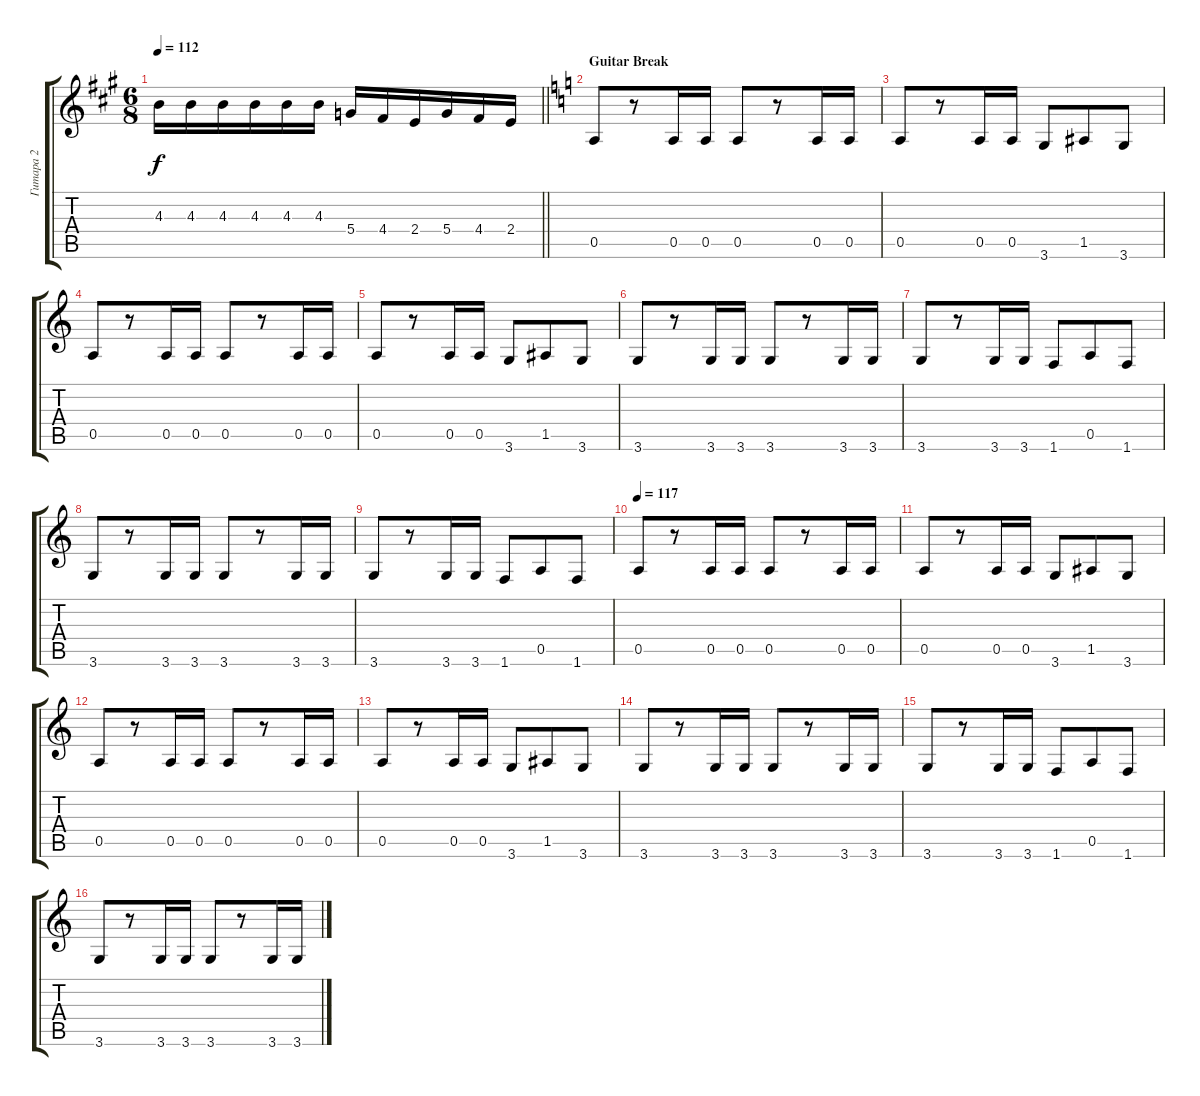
\track ("Гитара 2" "Гитара 2") {instrument distortionguitar}
\staff {score tabs}
\tuning (E4 B3 G3 D3 A2 E2) {hide}
\ts (6 8)
\tempo 112
\clef g2
\barLineRight lightlight
\ks f#minor
4.3.16{dy f} 4.3.16 4.3.16 4.3.16 4.3.16 4.3.16 5.4.16 4.4.16 2.4.16 5.4.16 4.4.16 2.4.16 |
\section ("" "Guitar Break")
\ks aminor
0.5.8{instrument distortionguitar} r.8 0.5.16 0.5.16 0.5.8 r.8 0.5.16 0.5.16 |
0.5.8 r.8 0.5.16 0.5.16 3.6.8 1.5.8 3.6.8 |
0.5.8 r.8 0.5.16 0.5.16 0.5.8 r.8 0.5.16 0.5.16 |
0.5.8 r.8 0.5.16 0.5.16 3.6.8 1.5.8 3.6.8 |
3.6.8 r.8 3.6.16 3.6.16 3.6.8 r.8 3.6.16 3.6.16 |
3.6.8 r.8 3.6.16 3.6.16 1.6.8 0.5.8 1.6.8 |
3.6.8 r.8 3.6.16 3.6.16 3.6.8 r.8 3.6.16 3.6.16 |
3.6.8 r.8 3.6.16 3.6.16 1.6.8 0.5.8 1.6.8 |
\tempo 117
0.5.8 r.8 0.5.16 0.5.16 0.5.8 r.8 0.5.16 0.5.16 |
0.5.8 r.8 0.5.16 0.5.16 3.6.8 1.5.8 3.6.8 |
0.5.8 r.8 0.5.16 0.5.16 0.5.8 r.8 0.5.16 0.5.16 |
0.5.8 r.8 0.5.16 0.5.16 3.6.8 1.5.8 3.6.8 |
3.6.8 r.8 3.6.16 3.6.16 3.6.8 r.8 3.6.16 3.6.16 |
3.6.8 r.8 3.6.16 3.6.16 1.6.8 0.5.8 1.6.8 |
3.6.8 r.8 3.6.16 3.6.16 3.6.8 r.8 3.6.16 3.6.16
